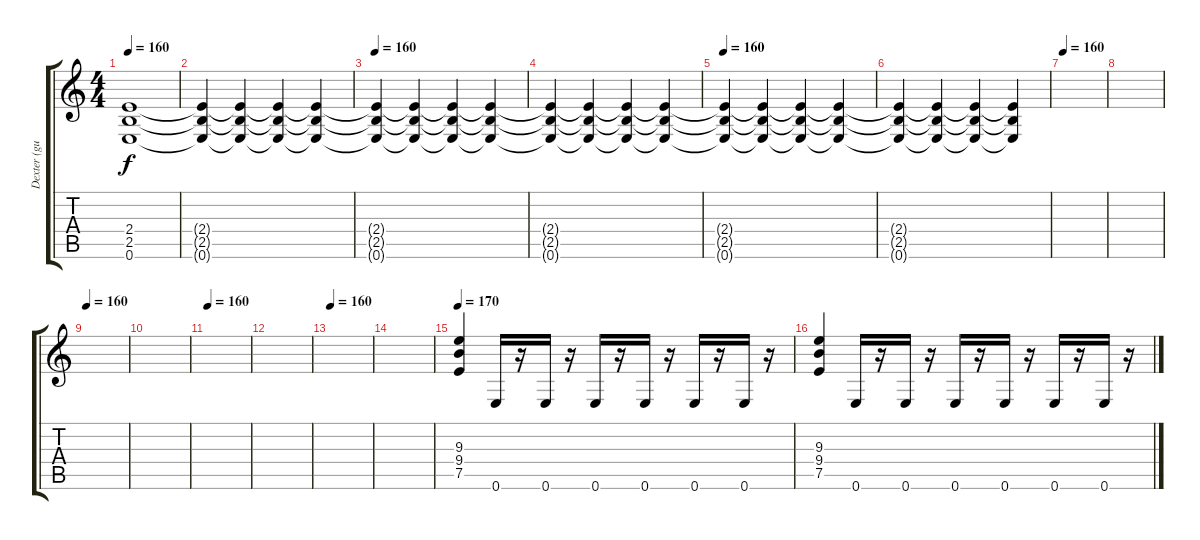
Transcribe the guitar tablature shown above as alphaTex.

\track ("Dexter (guitar)" "Dexter (gu") {instrument overdrivenguitar}
\staff {score tabs}
\tuning (E4 B3 G3 D3 A2 E2) {hide}
\ts (4 4)
\tempo 160
\clef g2
\ks c
(2.4 2.5 0.6).1{dy f} |
(2.4{t} 2.5{t} 0.6{t}).4 (2.4{t} 2.5{t} 0.6{t}).4 (2.4{t} 2.5{t} 0.6{t}).4 (2.4{t} 2.5{t} 0.6{t}).4 |
\tempo 160
(2.4{t} 2.5{t} 0.6{t}).4 (2.4{t} 2.5{t} 0.6{t}).4 (2.4{t} 2.5{t} 0.6{t}).4 (2.4{t} 2.5{t} 0.6{t}).4 |
(2.4{t} 2.5{t} 0.6{t}).4{volume 15} (2.4{t} 2.5{t} 0.6{t}).4{volume 14} (2.4{t} 2.5{t} 0.6{t}).4{volume 13} (2.4{t} 2.5{t} 0.6{t}).4{volume 12} |
\tempo 160
(2.4{t} 2.5{t} 0.6{t}).4{volume 10} (2.4{t} 2.5{t} 0.6{t}).4{volume 11} (2.4{t} 2.5{t} 0.6{t}).4{volume 10} (2.4{t} 2.5{t} 0.6{t}).4{volume 9} |
(2.4{t} 2.5{t} 0.6{t}).4{volume 8} (2.4{t} 2.5{t} 0.6{t}).4{volume 7} (2.4{t} 2.5{t} 0.6{t}).4{volume 5} (2.4{t} 2.5{t} 0.6{t}).4{volume 3} |
\tempo 160
|
|
\tempo 160
|
|
\tempo 160
|
|
\tempo 160
|
|
\tempo 170
(9.3 9.4 7.5).4{volume 13} 0.6.16 r.16 0.6.16 r.16 0.6.16 r.16 0.6.16 r.16 0.6.16 r.16 0.6.16 r.16 |
(9.3 9.4 7.5).4 0.6.16 r.16 0.6.16 r.16 0.6.16 r.16 0.6.16 r.16 0.6.16 r.16 0.6.16 r.16
